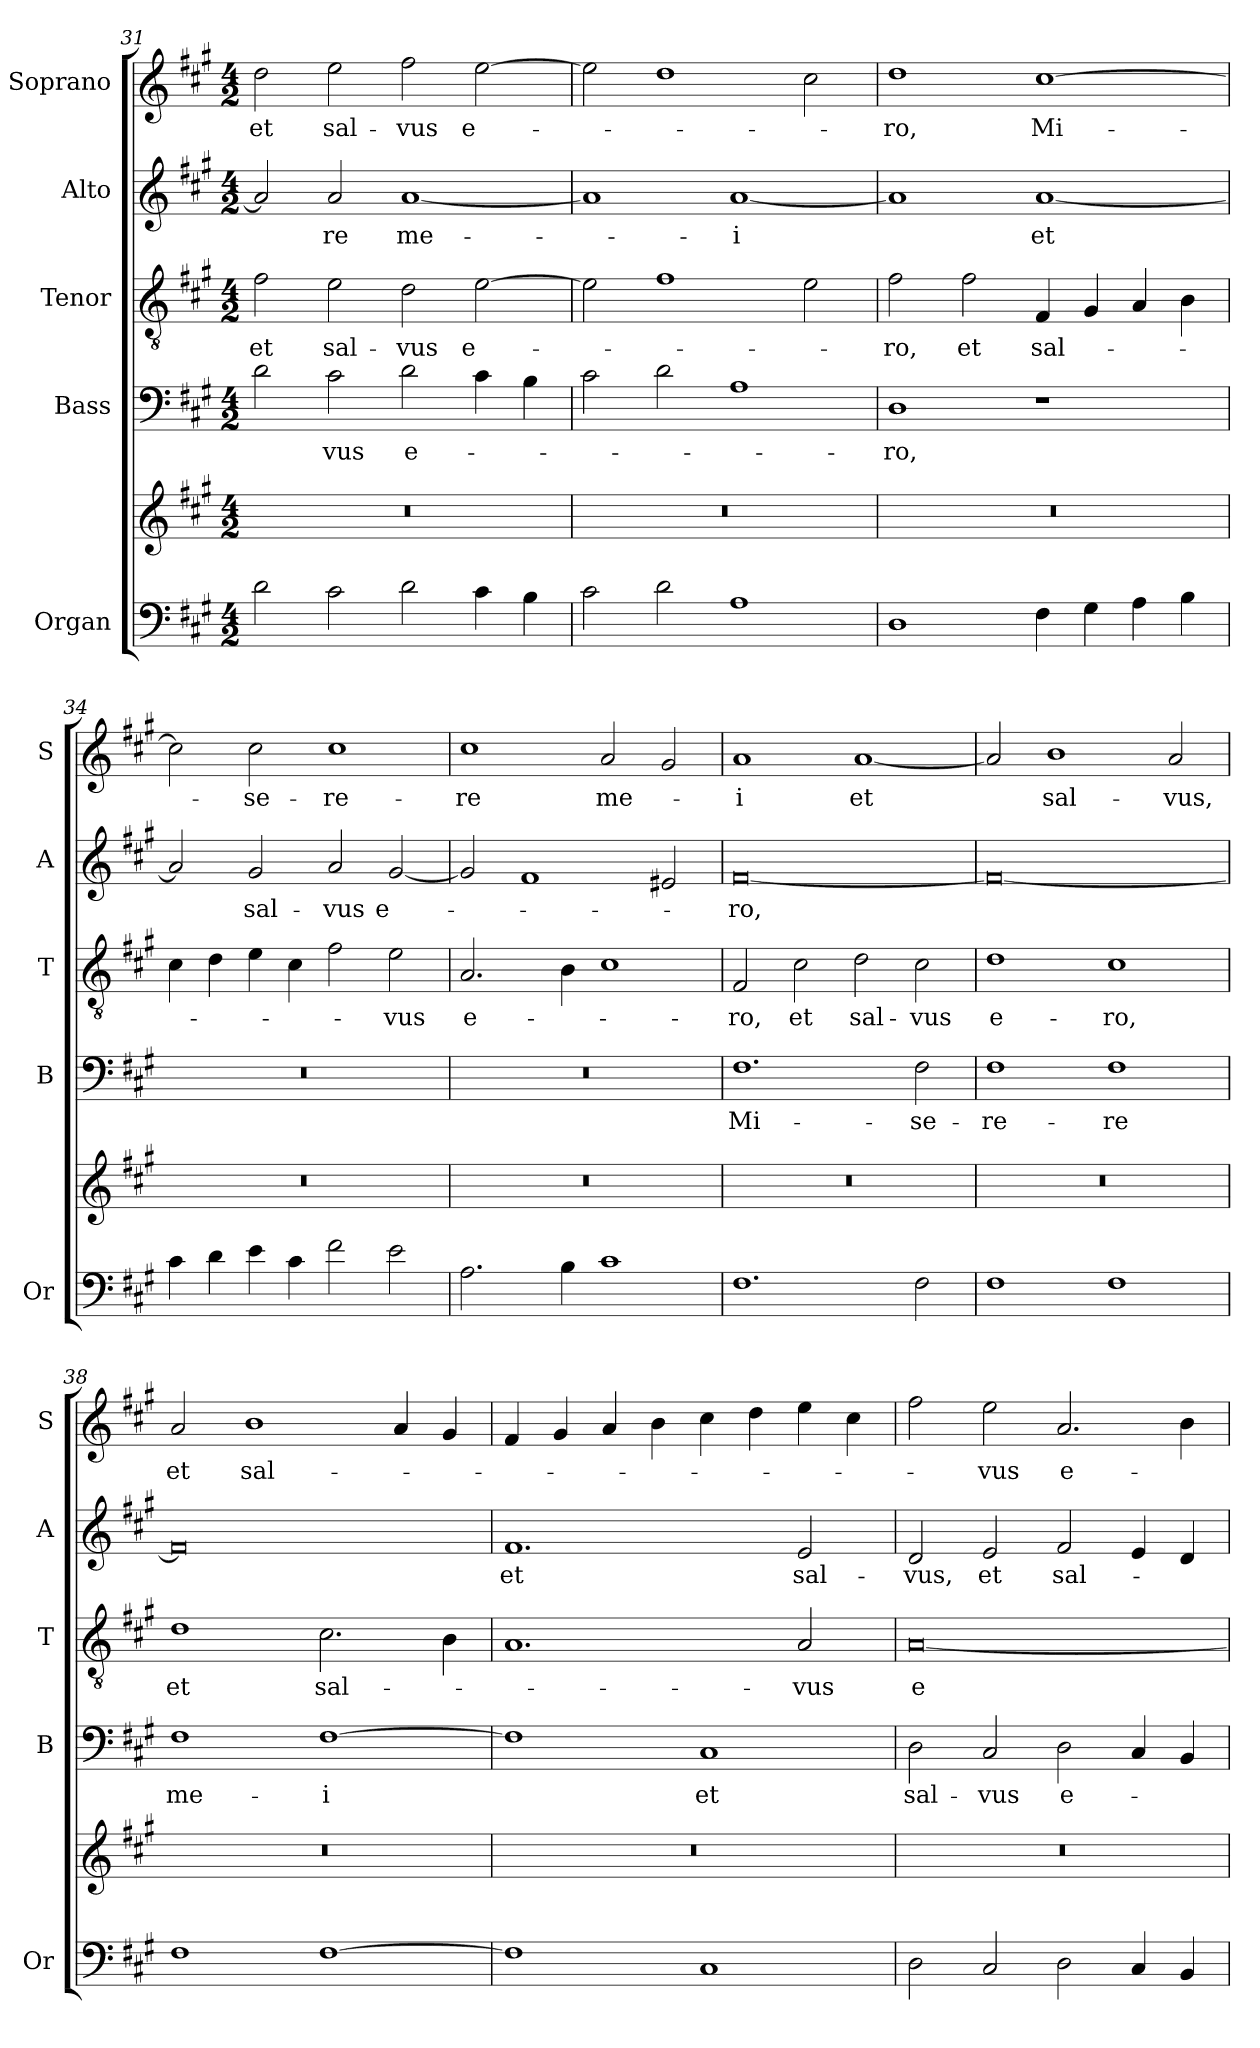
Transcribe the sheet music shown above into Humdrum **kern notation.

**kern	**kern	**kern	**text	**kern	**text	**kern	**text	**kern	**text
*part5	*part5	*part4	*part4	*part3	*part3	*part2	*part2	*part1	*part1
*staff6	*staff5	*staff4	*staff4	*staff3	*staff3	*staff2	*staff2	*staff1	*staff1
*I"Organ	*	*I"Bass	*	*I"Tenor	*	*I"Alto	*	*I"Soprano	*
*I'Or	*	*I'B	*	*I'T	*	*I'A	*	*I'S	*
*clefF4	*clefG2	*clefF4	*	*clefGv2	*	*clefG2	*	*clefG2	*
*k[f#c#g#]	*k[f#c#g#]	*k[f#c#g#]	*	*k[f#c#g#]	*	*k[f#c#g#]	*	*k[f#c#g#]	*
*A:	*A:	*A:	*	*A:	*	*A:	*	*A:	*
*M4/2	*M4/2	*M4/2	*	*M4/2	*	*M4/2	*	*M4/2	*
=31	=31	=31	=31	=31	=31	=31	=31	=31	=31
!	!	!	!	!	!LO:LY:b	!	!	!	!LO:LY:b
2d\	0r	2d\	.	2f#\	et	2a/]	.	2dd\	et
!	!	!	!LO:LY:b	!	!LO:LY:b	!	!LO:LY:b	!	!LO:LY:b
2c#\	.	2c#\	-vus	2e\	sal-	2a/	-re	2ee\	sal-
!	!	!	!LO:LY:b	!	!LO:LY:b	!	!LO:LY:b	!	!LO:LY:b
2d\	.	2d\	e-	2d\	-vus	[1a	me-	2ff#\	-vus
!	!	!	!	!	!LO:LY:b	!	!	!	!LO:LY:b
4c#\	.	4c#\	.	[2e\	e-	.	.	[2ee\	e-
4B\	.	4B\	.	.	.	.	.	.	.
=32	=32	=32	=32	=32	=32	=32	=32	=32	=32
2c#\	0r	2c#\	.	2e\]	.	1a]	.	2ee\]	.
2d\	.	2d\	.	1f#	.	.	.	1dd	.
!	!	!	!	!	!	!	!LO:LY:b	!	!
1A	.	1A	.	.	.	[1a	-i	.	.
.	.	.	.	2e\	.	.	.	2cc#\	.
!!LO:LB:g=z
=33	=33	=33	=33	=33	=33	=33	=33	=33	=33
!	!	!	!LO:LY:b	!	!LO:LY:b	!	!	!	!LO:LY:b
1D	0r	1D	-ro,	2f#\	-ro,	1a]	.	1dd	-ro,
!	!	!	!	!	!LO:LY:b	!	!	!	!
.	.	.	.	2f#\	et	.	.	.	.
!	!	!	!	!	!LO:LY:b	!	!LO:LY:b	!	!LO:LY:b
4F#\	.	1r	.	4F#/	sal-	[1a	et	[1cc#	Mi-
4G#\	.	.	.	4G#/	.	.	.	.	.
4A\	.	.	.	4A/	.	.	.	.	.
4B\	.	.	.	4B\	.	.	.	.	.
=34	=34	=34	=34	=34	=34	=34	=34	=34	=34
4c#\	0r	0r	.	4c#\	.	2a/]	.	2cc#\]	.
4d\	.	.	.	4d\	.	.	.	.	.
!	!	!	!	!	!	!	!LO:LY:b	!	!LO:LY:b
4e\	.	.	.	4e\	.	2g#/	sal-	2cc#\	-se-
4c#\	.	.	.	4c#\	.	.	.	.	.
!	!	!	!	!	!	!	!LO:LY:b	!	!LO:LY:b
2f#\	.	.	.	2f#\	.	2a/	-vus	1cc#	-re-
!	!	!	!	!	!LO:LY:b	!	!LO:LY:b	!	!
2e\	.	.	.	2e\	-vus	[2g#/	e-	.	.
=35	=35	=35	=35	=35	=35	=35	=35	=35	=35
!	!	!	!	!	!LO:LY:b	!	!	!	!LO:LY:b
2.A\	0r	0r	.	2.A/	e-	2g#/]	.	1cc#	-re
.	.	.	.	.	.	1f#	.	.	.
4B\	.	.	.	4B\	.	.	.	.	.
!	!	!	!	!	!	!	!	!	!LO:LY:b
1c#	.	.	.	1c#	.	.	.	2a/	me-
.	.	.	.	.	.	2e#X/	.	2g#/	.
=36	=36	=36	=36	=36	=36	=36	=36	=36	=36
!	!	!	!LO:LY:b	!	!LO:LY:b	!	!LO:LY:b	!	!LO:LY:b
1.F#	0r	1.F#	Mi-	2F#/	-ro,	[0f#	-ro,	1a	-i
!	!	!	!	!	!LO:LY:b	!	!	!	!
.	.	.	.	2c#\	et	.	.	.	.
!	!	!	!	!	!LO:LY:b	!	!	!	!LO:LY:b
.	.	.	.	2d\	sal-	.	.	[1a	et
!	!	!	!LO:LY:b	!	!LO:LY:b	!	!	!	!
2F#\	.	2F#\	-se-	2c#\	-vus	.	.	.	.
=37	=37	=37	=37	=37	=37	=37	=37	=37	=37
!	!	!	!LO:LY:b	!	!LO:LY:b	!	!	!	!
1F#	0r	1F#	-re-	1d	e-	0f#_	.	2a/]	.
!	!	!	!	!	!	!	!	!	!LO:LY:b
.	.	.	.	.	.	.	.	1b	sal-
!	!	!	!LO:LY:b	!	!LO:LY:b	!	!	!	!
1F#	.	1F#	-re	1c#	-ro,	.	.	.	.
!	!	!	!	!	!	!	!	!	!LO:LY:b
.	.	.	.	.	.	.	.	2a/	-vus,
!!LO:LB:g=z
=38	=38	=38	=38	=38	=38	=38	=38	=38	=38
!	!	!	!LO:LY:b	!	!LO:LY:b	!	!	!	!LO:LY:b
1F#	0r	1F#	me-	1d	et	0f#]	.	2a/	et
!	!	!	!	!	!	!	!	!	!LO:LY:b
.	.	.	.	.	.	.	.	1b	sal-
!	!	!	!LO:LY:b	!	!LO:LY:b	!	!	!	!
[1F#	.	[1F#	-i	2.c#\	sal-	.	.	.	.
.	.	.	.	.	.	.	.	4a/	.
.	.	.	.	4B\	.	.	.	4g#/	.
=39	=39	=39	=39	=39	=39	=39	=39	=39	=39
!	!	!	!	!	!	!	!LO:LY:b	!	!
1F#]	0r	1F#]	.	1.A	.	1.f#	et	4f#/	.
.	.	.	.	.	.	.	.	4g#/	.
.	.	.	.	.	.	.	.	4a/	.
.	.	.	.	.	.	.	.	4b\	.
!	!	!	!LO:LY:b	!	!	!	!	!	!
1C#	.	1C#	et	.	.	.	.	4cc#\	.
.	.	.	.	.	.	.	.	4dd\	.
!	!	!	!	!	!LO:LY:b	!	!LO:LY:b	!	!
.	.	.	.	2A/	-vus	2e/	sal-	4ee\	.
.	.	.	.	.	.	.	.	4cc#\	.
=40	=40	=40	=40	=40	=40	=40	=40	=40	=40
!	!	!	!LO:LY:b	!	!LO:LY:b	!	!LO:LY:b	!	!
2D\	0r	2D\	sal-	[0A	e-	2d/	-vus,	2ff#\	.
!	!	!	!LO:LY:b	!	!	!	!LO:LY:b	!	!LO:LY:b
2C#/	.	2C#/	-vus	.	.	2e/	et	2ee\	-vus
!	!	!	!LO:LY:b	!	!	!	!LO:LY:b	!	!LO:LY:b
2D\	.	2D\	e-	.	.	2f#/	sal-	2.a/	e-
4C#/	.	4C#/	.	.	.	4e/	.	.	.
4BB/	.	4BB/	.	.	.	4d/	.	4b\	.
=	=	=	=	=	=	=	=	=	=
*-	*-	*-	*-	*-	*-	*-	*-	*-	*-
